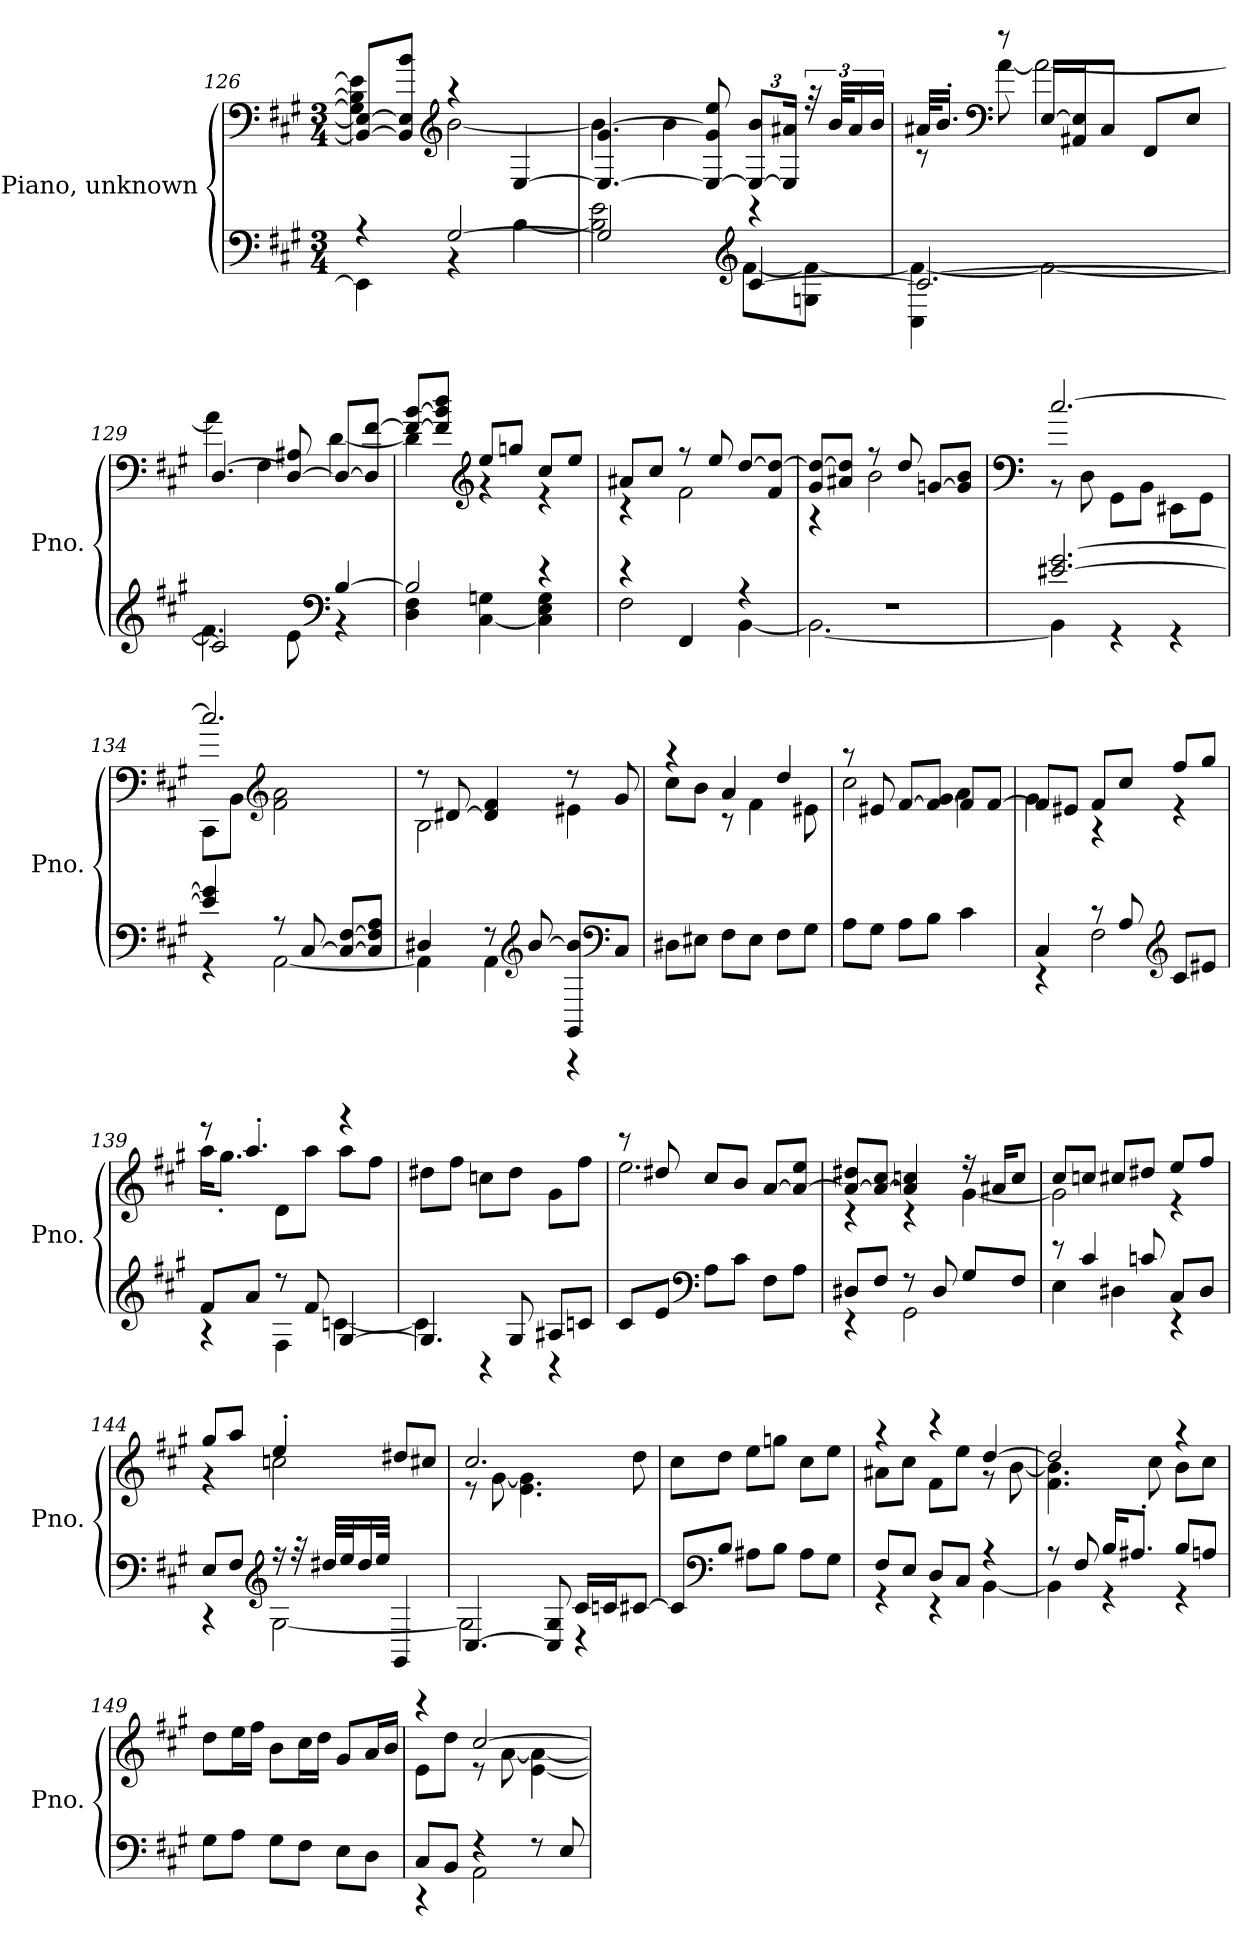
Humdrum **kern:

**kern	**kern
*part1	*part1
*staff2	*staff1
*I"Piano, unknown	*
*I'Pno.	*
*clefF4	*clefF4
*k[f#c#g#]	*k[f#c#g#]
*M3/4	*M3/4
=126	=126
*^	*^
4r	4EE\]	8BB/_ 8E/_L	4G#\] 4B\] 4e\]
.	.	8BB/] 8E/] 8b/J	.
*	*	*clefG2	*
[2G#/	4r	4r	[2b\
.	[4B\	[4E/	.
=127	=127	=127	=127
2G#/]	2B\] 2e\	4.E/_ [4.g#/	4b\]
.	.	.	4b\
.	.	8E/_ 8g#/] 8ee/	.
*clefG2	*	*	*
*	*	*Xbrackettup	*
[4c#/	[8f#\L	12E/_ 12b/L	4r
.	.	24E/] 24a#X/Jk	.
*	*	*brackettup	*
.	8Gn\ 8f#\_J	48r	.
.	.	48b/KLL	.
.	.	24a#/	.
.	.	24b/JJ	.
!!LO:LB:g=z	!!
=128	=128	=128	=128
2.c#/_	4C#\ 4f#\_	32a#X/KLL	8r
.	.	16.b'/JJ	.
*	*	*clefF4	*
.	.	8r	[8a#\
.	2f#\_	[16E/LL	2a#\_
.	.	16AA#X/ 16E/]J	.
.	.	8C#/J	.
.	.	8FF#/L	.
.	.	8E/J	.
=129	=129	=129	=129
2c#/]	4.f#\]	[4.D/	4a#\]
.	.	.	4F#\
.	8e\	8D/_ 8A#X/	.
*clefF4	*	*	*
[4B/	4r	8D/L_	[4d\
.	.	8D/] [8f#/J	.
=130	=130	=130	=130
2B/]	4D\ 4F#\	8f#/_ [8b/L	4d\]
.	.	8f#/] 8b/] 8dd/J	.
*	*	*clefG2	*
.	[4C#\ 4Gn\	8ee/L	4r
.	.	8ggn/J	.
4r	4C#\] 4E\ 4G\	8cc#/L	4r
.	.	8ee/J	.
=131	=131	=131	=131
4r	2F#\	8a#X/L	4r
.	.	8cc#/J	.
4FF#/	.	8r	2f#\
.	.	8ee/	.
4r	[4BB\	[8dd/L	.
.	.	8f#/ 8dd/_J	.
!!LO:LB:g=z	!!
=132	=132	=132	=132
2.r	2.BB\_	8g#/ 8dd/_L	4r
.	.	8a#X/ 8dd/]J	.
.	.	8r	2b\
.	.	8dd/	.
.	.	[8gn/L	.
.	.	8g/] 8b/J	.
=133	=133	=133	=133
*	*	*clefF4	*
[2.e#X/ [2.g#/	4BB\]	[2.cc#/	8r
.	.	.	8D\
.	4r	.	8GG#\L
.	.	.	8BB\J
.	4r	.	8EE#X\L
.	.	.	8GG#\J
=134	=134	=134	=134
4e#/] 4g#/]	4r	2.cc#/]	8CC#\L
.	.	.	8BB\J
*	*	*clefG2	*
8r	[2AA\	.	2f#\ 2a\
[8C#/	.	.	.
8C#/_ [8F#/L	.	.	.
8C#/] 8F#/] 8A/J	.	.	.
!!LO:LB:g=z	!!
=135	=135	=135	=135
4D#X/	4AA\]	8r	2B\
.	.	[8d#X/	.
8r	4AA\	4d#/] 4f#/	.
*clefG2	*	*	*
[8b/	.	.	.
8GG#/ 8b/]L	4r	8r	4e#X\
*clefF4	*	*	*
8C#/J	.	8g#/	.
*v	*v	*	*
=136	=136	=136
8D#X\L	4r	8cc#\L
8E#X\J	.	8b\J
8F#\L	4a/	8r
8E#\J	.	4f#\
8F#\L	4dd/	.
8G#\J	.	8e#X\
=137	=137	=137
8A\L	8r	2cc#\
8G#\J	8e#X/	.
8A\L	[8f#/L	.
8B\J	8f#/_ 8g#/J	.
4c#\	8f#/L]	4a\
.	[8f#/J	.
=138	=138	=138
*^	*	*
4C#/	4r	8f#/L]	4g#\
.	.	8e#X/J	.
8r	2F#\	8f#/L	4r
8A/	.	8cc#/J	.
*clefG2	*	*	*
8c#/L	.	8ff#/L	4r
8e#X/J	.	8gg#/J	.
!!LO:LB:g=z	!!
=139	=139	=139	=139
8f#/L	4r	8r	16aa\KL
.	.	.	8.gg#'\J
8a/J	.	4.aa'/	.
8r	4F#\	.	8d\L
8f#/	.	.	8aa\J
[4G#/	[4cn\	4r	8aa\L
.	.	.	8ff#\J
*	*	*v	*v
=140	=140	=140
4.G#/]	4c\]	8dd#X\L
.	.	8ff#\J
.	4r	8ccn\L
8G#/	.	8dd#\J
8A#X/L	4r	8g#\L
8cn/J	.	8ff#\J
*v	*v	*
=141	=141
*	*^
8c#/L	8r	2.ee\
8e/J	8dd#X/	.
*clefF4	*	*
8A\L	8cc#/L	.
8c#\J	8b/J	.
8F#\L	[8a/L	.
8A\J	8a/_ 8ee/J	.
=142	=142	=142
*^	*	*
8D#X/L	4r	8a/_ 8dd#X/L	4r
8F#/J	.	8a/_ 8cc#/J	.
8r	2GG#\	4a/] 4ccn/	4r
8D#/	.	.	.
8G#/L	.	16r	[4g#\
.	.	16a#X/KL	.
8F#/J	.	8cc/J	.
!!LO:PB:g=z	!!
=143	=143	=143	=143
8r	4E\	8cc#/L	2g#\]
4c#/	.	8ccn/J	.
.	4D#X\	8cc#X/L	.
8cn/	.	8dd#X/J	.
8C#/L	4r	8ee/L	4r
8D#/J	.	8ff#/J	.
=144	=144	=144	=144
8E/L	4r	8gg#/L	4r
8F#/J	.	8aa/J	.
*clefG2	*	*	*
16r	[2G#\	4ee'/	2ccn\
32r	.	.	.
32dd#X/LLL	.	.	.
32ee/J	.	.	.
16dd#/	.	.	.
32ee/JJk	.	.	.
4GG#/	.	8dd#X/L	.
.	.	8cc#X/J	.
=145	=145	=145	=145
[4.C#/	2G#\]	2.cc#/	8r
.	.	.	[8g#\
.	.	.	4.e\ 4.g#\]
8C#/] 8G#/	.	.	.
16c#/LL	4r	.	.
16cn/J	.	.	.
[8c#X/J	.	.	8dd\
*v	*v	*	*
*	*v	*v
!!LO:LB:g=z
=146	=146
8c#/L]	8cc#\L
*clefF4	*
8B/J	8dd\J
8A#X\L	8ee\L
8B\J	8ggn\J
8A#\L	8cc#\L
8G#\J	8ee\J
=147	=147
*^	*^
8F#/L	4r	4r	8a#X\L
8E/J	.	.	8cc#\J
8D/L	4r	4r	8f#\L
8C#/J	.	.	8ee\J
4r	[4BB\	[4dd/	8r
.	.	.	[8b\
=148	=148	=148	=148
8r	4BB\]	2dd/]	4.f#\ 4.b\]
8F#/	.	.	.
16B/KL	4r	.	.
8.A#X'/J	.	.	.
.	.	.	8cc#\
8B/L	4r	4r	8b\L
8An/J	.	.	8cc#\J
*v	*v	*	*
*	*v	*v
=149	=149
8G#\L	8dd\L
8A\J	16ee\L
.	16ff#\JJ
8G#\L	8b\L
8F#\J	16cc#\L
.	16dd\JJ
8E\L	8g#/L
8D\J	16a/L
.	16b/JJ
=150	=150
*^	*^
8C#/L	4r	4r	8e\L
8BB/J	.	.	8dd\J
4r	2AA\	[2cc#/	8r
.	.	.	[8a\
8r	.	.	[4e\ 4a\_
8E/	.	.	.
*v	*v	*	*
*	*v	*v
=	=
*-	*-
